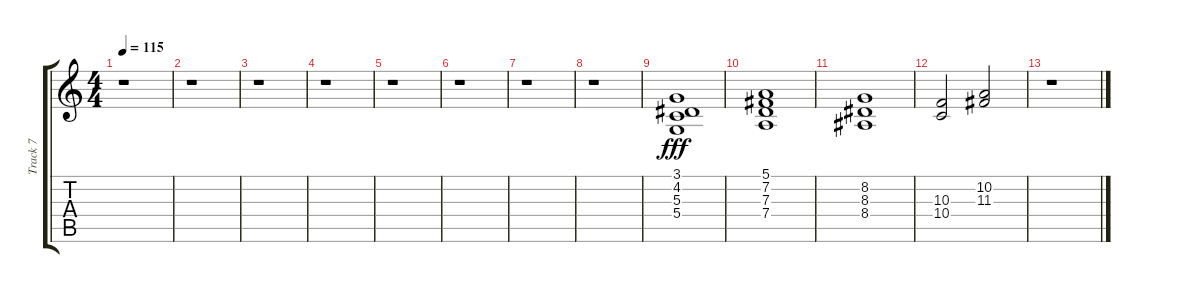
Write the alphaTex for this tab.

\track ("Track 7" "Track 7") {instrument pad4choir}
\staff {score tabs}
\tuning (E4 B3 G3 D3 A2 E2) {hide}
\ts (4 4)
\tempo 115
\clef g2
\ks c
r.1{dy f} |
r.1 |
r.1 |
r.1 |
r.1 |
r.1 |
r.1 |
r.1 |
(3.1 4.2 5.3 5.4).1{dy fff} |
(5.1 7.2 7.3 7.4).1 |
(8.2 8.3 8.4).1 |
(10.3 10.4).2 (10.2 11.3).2 |
r.1
